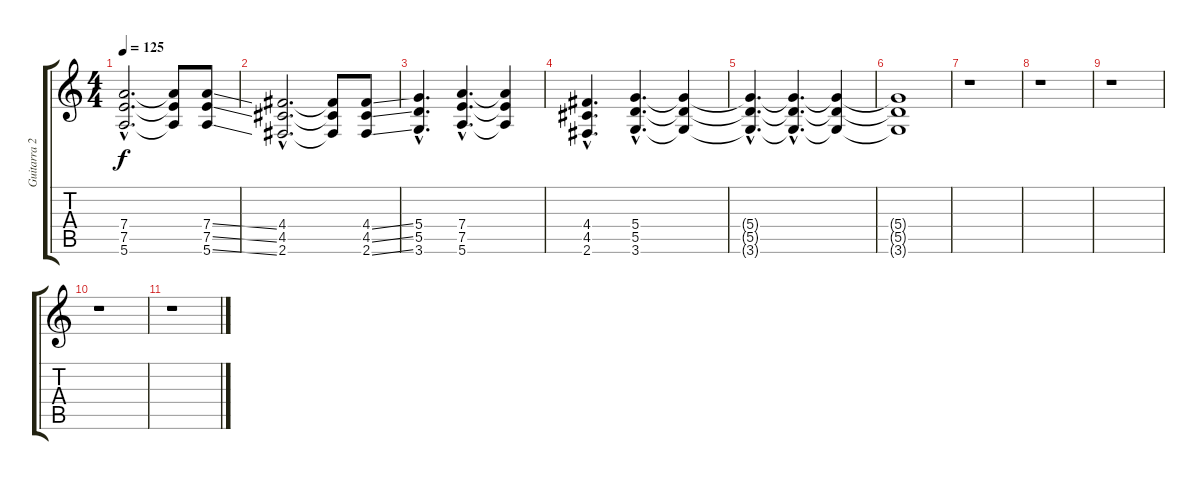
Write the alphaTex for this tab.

\track ("Guitarra 2" "Guitarra 2") {instrument distortionguitar}
\staff {score tabs}
\tuning (E4 B3 G3 D3 A2 E2) {hide}
\ts (4 4)
\tempo 125
\clef g2
\ks c
(7.4{hac} 7.5{hac} 5.6{hac}).2{d dy f} (7.4{t} 7.5{t} 5.6{t}).8 (7.4{ss} 7.5{ss} 5.6{ss}).8 |
(4.4{hac} 4.5{hac} 2.6{hac}).2{d} (4.4{t} 4.5{t} 2.6{t}).8 (4.4{ss} 4.5{ss} 2.6{ss}).8 |
(5.4{hac} 5.5{hac} 3.6{hac}).4{d} (7.4{hac} 7.5{hac} 5.6{hac}).4{d} (7.4{t} 7.5{t} 5.6{t}).4 |
(4.4{hac} 4.5{hac} 2.6{hac}).4{d} (5.4{hac} 5.5{hac} 3.6{hac}).4{d} (5.4{t} 5.5{t} 3.6{t}).4 |
(5.4{hac t} 5.5{hac t} 3.6{hac t}).4{d} (5.4{hac t} 5.5{hac t} 3.6{hac t}).4{d} (5.4{t} 5.5{t} 3.6{t}).4 |
(5.4{t} 5.5{t} 3.6{t}).1 |
r.1 |
r.1 |
r.1 |
r.1 |
r.1
